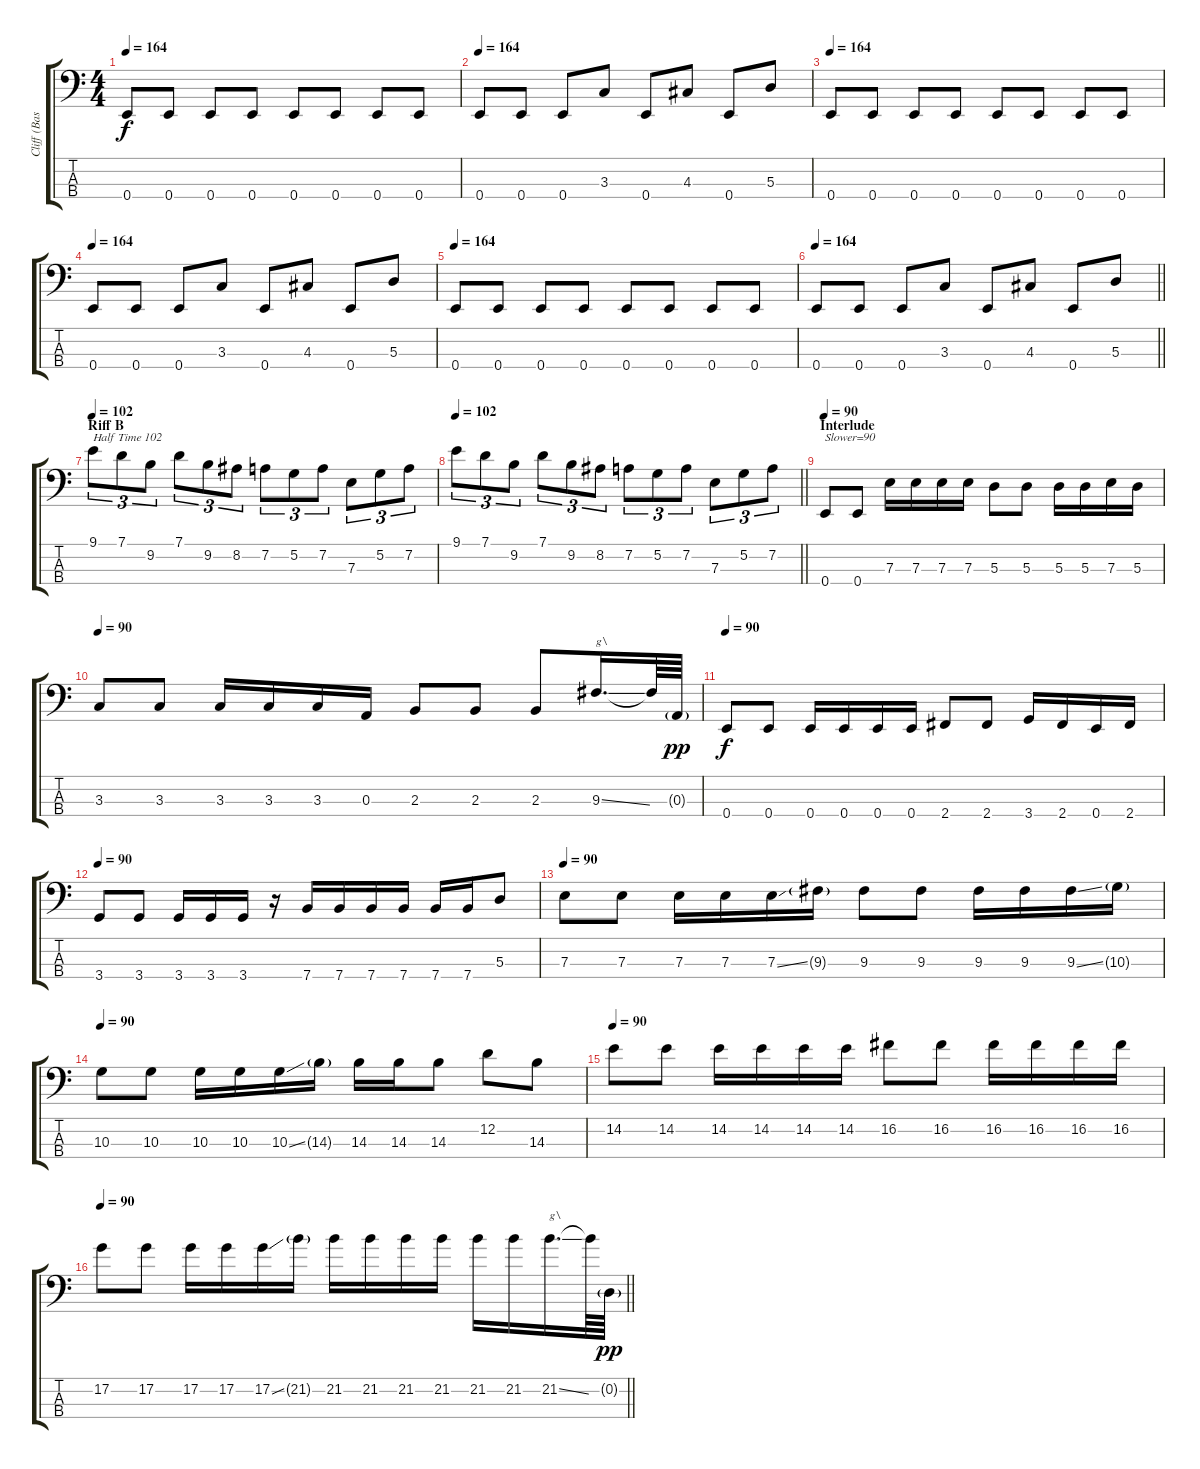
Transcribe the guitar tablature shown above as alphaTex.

\track ("Cliff (Bass)" "Cliff (Bas") {instrument electricbassfinger}
\staff {score tabs}
\tuning (G2 D2 A1 E1) {hide}
\ts (4 4)
\tempo 164
\clef f4
\ks c
0.4.8{dy f} 0.4.8 0.4.8 0.4.8 0.4.8 0.4.8 0.4.8 0.4.8 |
\tempo 164
0.4.8 0.4.8 0.4.8 3.3.8 0.4.8 4.3.8 0.4.8 5.3.8 |
\tempo 164
0.4.8 0.4.8 0.4.8 0.4.8 0.4.8 0.4.8 0.4.8 0.4.8 |
\tempo 164
0.4.8 0.4.8 0.4.8 3.3.8 0.4.8 4.3.8 0.4.8 5.3.8 |
\tempo 164
0.4.8 0.4.8 0.4.8 0.4.8 0.4.8 0.4.8 0.4.8 0.4.8 |
\tempo 164
\barLineRight lightlight
0.4.8 0.4.8 0.4.8 3.3.8 0.4.8 4.3.8 0.4.8 5.3.8 |
\section ("" "Riff B")
\tempo 102
9.1.8{tu (3 2) txt "Half Time 102"} 7.1.8{tu (3 2)} 9.2.8{tu (3 2)} 7.1.8{tu (3 2)} 9.2.8{tu (3 2)} 8.2.8{tu (3 2)} 7.2.8{tu (3 2)} 5.2.8{tu (3 2)} 7.2.8{tu (3 2)} 7.3.8{tu (3 2)} 5.2.8{tu (3 2)} 7.2.8{tu (3 2)} |
\tempo 102
\barLineRight lightlight
9.1.8{tu (3 2)} 7.1.8{tu (3 2)} 9.2.8{tu (3 2)} 7.1.8{tu (3 2)} 9.2.8{tu (3 2)} 8.2.8{tu (3 2)} 7.2.8{tu (3 2)} 5.2.8{tu (3 2)} 7.2.8{tu (3 2)} 7.3.8{tu (3 2)} 5.2.8{tu (3 2)} 7.2.8{tu (3 2)} |
\section ("" "Interlude")
\tempo 90
0.4.8{txt "Slower=90"} 0.4.8 7.3.16 7.3.16 7.3.16 7.3.16 5.3.8 5.3.8 5.3.16 5.3.16 7.3.16 5.3.16 |
\tempo 90
3.3.8 3.3.8 3.3.16 3.3.16 3.3.16 0.3.16 2.3.8 2.3.8 2.3.8 9.3{ss}.16{d txt "g\\"} 9.3{t}.64 0.3{g}.64{dy pp} |
\tempo 90
0.4.8{dy f} 0.4.8 0.4.16 0.4.16 0.4.16 0.4.16 2.4.8 2.4.8 3.4.16 2.4.16 0.4.16 2.4.16 |
\tempo 90
3.4.8 3.4.8 3.4.16 3.4.16 3.4.16 r.16 7.4.16 7.4.16 7.4.16 7.4.16 7.4.16 7.4.16 5.3.8 |
\tempo 90
7.3.8 7.3.8 7.3.16 7.3.16 7.3{ss}.16 9.3{g}.16 9.3.8 9.3.8 9.3.16 9.3.16 9.3{ss}.16 10.3{g}.16 |
\tempo 90
10.3.8 10.3.8 10.3.16 10.3.16 10.3{ss}.16 14.3{g}.16 14.3.16 14.3.16 14.3.8 12.2.8 14.3.8 |
\tempo 90
14.2.8 14.2.8 14.2.16 14.2.16 14.2.16 14.2.16 16.2.8 16.2.8 16.2.16 16.2.16 16.2.16 16.2.16 |
\tempo 90
\barLineRight lightlight
17.2.8 17.2.8 17.2.16 17.2.16 17.2{ss}.16 21.2{g}.16 21.2.16 21.2.16 21.2.16 21.2.16 21.2.16 21.2.16 21.2{ss}.16{d txt "g\\"} 21.2{t}.64 0.2{g}.64{dy pp}
